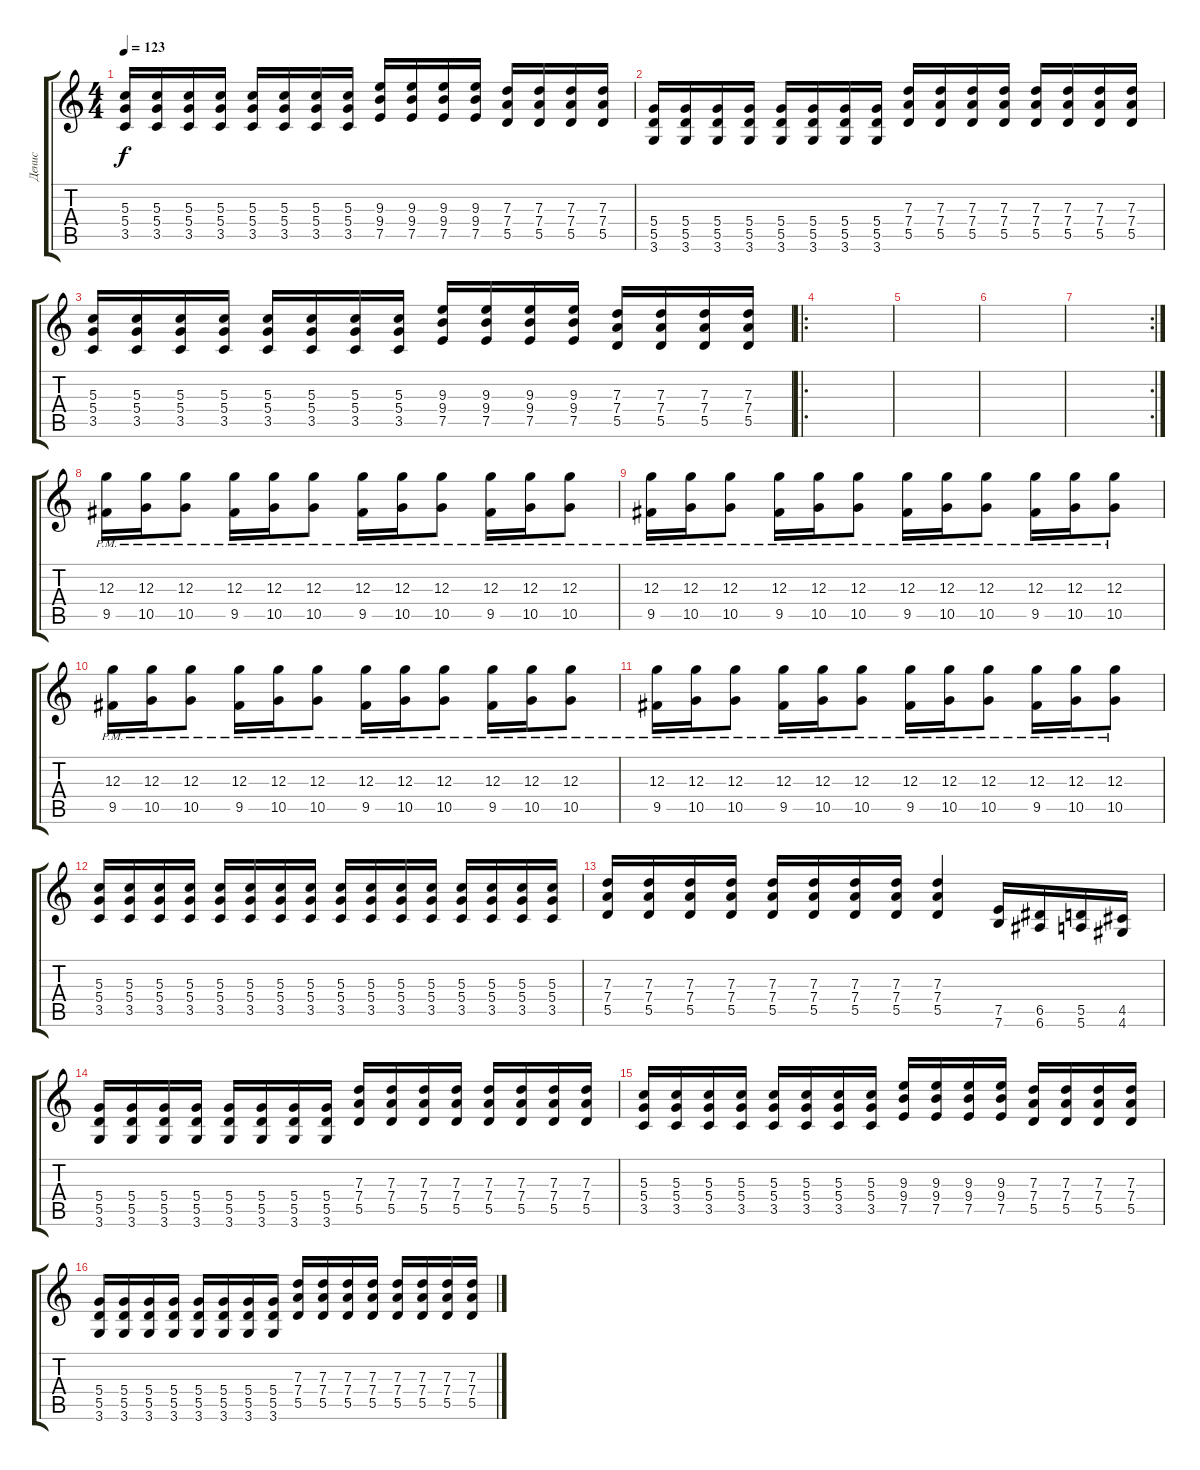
\track ("Денис" "Денис") {instrument distortionguitar}
\staff {score tabs}
\tuning (E4 B3 G3 D3 A2 E2) {hide}
\ts (4 4)
\tempo 123
\clef g2
\ks c
(5.3 5.4 3.5).16{dy f} (5.3 5.4 3.5).16 (5.3 5.4 3.5).16 (5.3 5.4 3.5).16 (5.3 5.4 3.5).16 (5.3 5.4 3.5).16 (5.3 5.4 3.5).16 (5.3 5.4 3.5).16 (9.3 9.4 7.5).16 (9.3 9.4 7.5).16 (9.3 9.4 7.5).16 (9.3 9.4 7.5).16 (7.3 7.4 5.5).16 (7.3 7.4 5.5).16 (7.3 7.4 5.5).16 (7.3 7.4 5.5).16 |
(5.4 5.5 3.6).16 (5.4 5.5 3.6).16 (5.4 5.5 3.6).16 (5.4 5.5 3.6).16 (5.4 5.5 3.6).16 (5.4 5.5 3.6).16 (5.4 5.5 3.6).16 (5.4 5.5 3.6).16 (7.3 7.4 5.5).16 (7.3 7.4 5.5).16 (7.3 7.4 5.5).16 (7.3 7.4 5.5).16 (7.3 7.4 5.5).16 (7.3 7.4 5.5).16 (7.3 7.4 5.5).16 (7.3 7.4 5.5).16 |
(5.3 5.4 3.5).16 (5.3 5.4 3.5).16 (5.3 5.4 3.5).16 (5.3 5.4 3.5).16 (5.3 5.4 3.5).16 (5.3 5.4 3.5).16 (5.3 5.4 3.5).16 (5.3 5.4 3.5).16 (9.3 9.4 7.5).16 (9.3 9.4 7.5).16 (9.3 9.4 7.5).16 (9.3 9.4 7.5).16 (7.3 7.4 5.5).16 (7.3 7.4 5.5).16 (7.3 7.4 5.5).16 (7.3 7.4 5.5).16 |
\ro
|
|
|
\rc 2
|
(12.3{pm} 9.5{pm}).16 (12.3{pm} 10.5{pm}).16 (12.3{pm} 10.5{pm}).8 (12.3{pm} 9.5{pm}).16 (12.3{pm} 10.5{pm}).16 (12.3{pm} 10.5{pm}).8 (12.3{pm} 9.5{pm}).16 (12.3{pm} 10.5{pm}).16 (12.3{pm} 10.5{pm}).8 (12.3{pm} 9.5{pm}).16 (12.3{pm} 10.5{pm}).16 (12.3{pm} 10.5{pm}).8 |
(12.3{pm} 9.5{pm}).16 (12.3{pm} 10.5{pm}).16 (12.3{pm} 10.5{pm}).8 (12.3{pm} 9.5{pm}).16 (12.3{pm} 10.5{pm}).16 (12.3{pm} 10.5{pm}).8 (12.3{pm} 9.5{pm}).16 (12.3{pm} 10.5{pm}).16 (12.3{pm} 10.5{pm}).8 (12.3{pm} 9.5{pm}).16 (12.3{pm} 10.5{pm}).16 (12.3{pm} 10.5{pm}).8 |
(12.3{pm} 9.5{pm}).16 (12.3{pm} 10.5{pm}).16 (12.3{pm} 10.5{pm}).8 (12.3{pm} 9.5{pm}).16 (12.3{pm} 10.5{pm}).16 (12.3{pm} 10.5{pm}).8 (12.3{pm} 9.5{pm}).16 (12.3{pm} 10.5{pm}).16 (12.3{pm} 10.5{pm}).8 (12.3{pm} 9.5{pm}).16 (12.3{pm} 10.5{pm}).16 (12.3{pm} 10.5{pm}).8 |
(12.3{pm} 9.5{pm}).16 (12.3{pm} 10.5{pm}).16 (12.3{pm} 10.5{pm}).8 (12.3{pm} 9.5{pm}).16 (12.3{pm} 10.5{pm}).16 (12.3{pm} 10.5{pm}).8 (12.3{pm} 9.5{pm}).16 (12.3{pm} 10.5{pm}).16 (12.3{pm} 10.5{pm}).8 (12.3{pm} 9.5{pm}).16 (12.3{pm} 10.5{pm}).16 (12.3{pm} 10.5{pm}).8 |
(5.3 5.4 3.5).16 (5.3 5.4 3.5).16 (5.3 5.4 3.5).16 (5.3 5.4 3.5).16 (5.3 5.4 3.5).16 (5.3 5.4 3.5).16 (5.3 5.4 3.5).16 (5.3 5.4 3.5).16 (5.3 5.4 3.5).16 (5.3 5.4 3.5).16 (5.3 5.4 3.5).16 (5.3 5.4 3.5).16 (5.3 5.4 3.5).16 (5.3 5.4 3.5).16 (5.3 5.4 3.5).16 (5.3 5.4 3.5).16 |
(7.3 7.4 5.5).16 (7.3 7.4 5.5).16 (7.3 7.4 5.5).16 (7.3 7.4 5.5).16 (7.3 7.4 5.5).16 (7.3 7.4 5.5).16 (7.3 7.4 5.5).16 (7.3 7.4 5.5).16 (7.3 7.4 5.5).4 (7.5 7.6).16{instrument guitarfretnoise} (6.5 6.6).16 (5.5 5.6).16 (4.5 4.6).16 |
(5.4 5.5 3.6).16{instrument distortionguitar} (5.4 5.5 3.6).16 (5.4 5.5 3.6).16 (5.4 5.5 3.6).16 (5.4 5.5 3.6).16 (5.4 5.5 3.6).16 (5.4 5.5 3.6).16 (5.4 5.5 3.6).16 (7.3 7.4 5.5).16 (7.3 7.4 5.5).16 (7.3 7.4 5.5).16 (7.3 7.4 5.5).16 (7.3 7.4 5.5).16 (7.3 7.4 5.5).16 (7.3 7.4 5.5).16 (7.3 7.4 5.5).16 |
(5.3 5.4 3.5).16 (5.3 5.4 3.5).16 (5.3 5.4 3.5).16 (5.3 5.4 3.5).16 (5.3 5.4 3.5).16 (5.3 5.4 3.5).16 (5.3 5.4 3.5).16 (5.3 5.4 3.5).16 (9.3 9.4 7.5).16 (9.3 9.4 7.5).16 (9.3 9.4 7.5).16 (9.3 9.4 7.5).16 (7.3 7.4 5.5).16 (7.3 7.4 5.5).16 (7.3 7.4 5.5).16 (7.3 7.4 5.5).16 |
(5.4 5.5 3.6).16 (5.4 5.5 3.6).16 (5.4 5.5 3.6).16 (5.4 5.5 3.6).16 (5.4 5.5 3.6).16 (5.4 5.5 3.6).16 (5.4 5.5 3.6).16 (5.4 5.5 3.6).16 (7.3 7.4 5.5).16 (7.3 7.4 5.5).16 (7.3 7.4 5.5).16 (7.3 7.4 5.5).16 (7.3 7.4 5.5).16 (7.3 7.4 5.5).16 (7.3 7.4 5.5).16 (7.3 7.4 5.5).16
